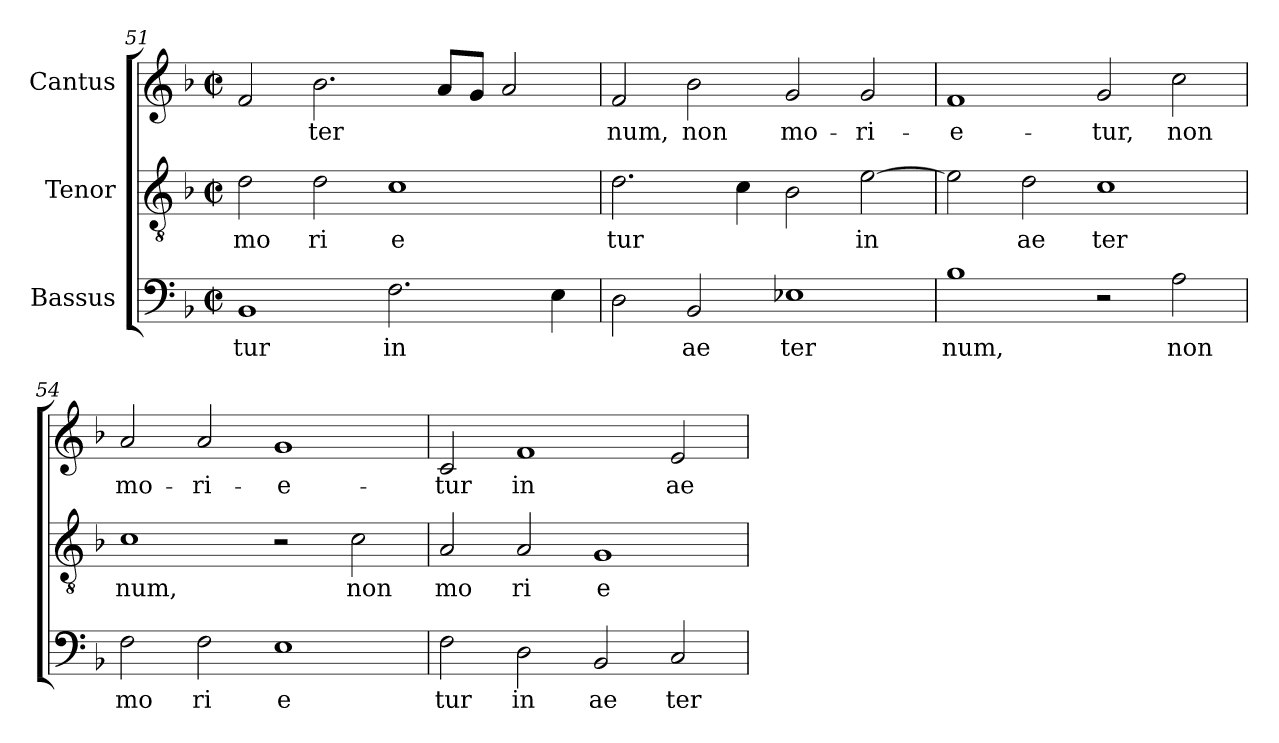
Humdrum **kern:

**kern	**text	**kern	**text	**kern	**text
*part3	*part3	*part2	*part2	*part1	*part1
*staff3	*staff3	*staff2	*staff2	*staff1	*staff1
*I"Bassus	*	*I"Tenor	*	*I"Cantus	*
*clefF4	*	*clefGv2	*	*clefG2	*
*k[b-]	*	*k[b-]	*	*k[b-]	*
*F:	*	*F:	*	*F:	*
*M2/2	*	*M2/2	*	*M2/2	*
*met(c|)	*	*met(c|)	*	*met(c|)	*
=51	=51	=51	=51	=51	=51
!	!LO:LY:b	!	!LO:LY:b:cj	!	!LO:LY:b:cj
1BB-	tur	2d\	mo	2f/	--
!	!	!	!LO:LY:b:cj	!	!LO:LY:b:cj
.	.	2d\	ri	2.b-\	-ter-
!	!LO:LY:b	!	!LO:LY:b:cj	!	!
2.F\	in	1c	e	.	.
!	!	!	!	!	!LO:LY:b:cj
.	.	.	.	8a/L	--
!	!	!	!	!	!LO:LY:b:cj
.	.	.	.	8g/J	--
!	!	!	!	!	!LO:LY:b:cj
.	.	.	.	2a/	--
!	!LO:LY:b	!	!	!	!
4E\	.	.	.	.	.
=52	=52	=52	=52	=52	=52
!	!LO:LY:b	!	!LO:LY:b:cj	!	!LO:LY:b:cj
2D\	.	2.d\	tur	2f/	-num,
!	!LO:LY:b	!	!	!	!LO:LY:b:cj
2BB-/	ae	.	.	2b-\	non
!	!	!	!LO:LY:b:cj	!	!
.	.	4c\	.	.	.
!	!LO:LY:b	!	!LO:LY:b:cj	!	!LO:LY:b:cj
1E-X	ter	2B-\	.	2g/	mo-
!	!	!	!LO:LY:b:cj	!	!LO:LY:b:cj
.	.	[>2e\	in	2g/	-ri-
=53	=53	=53	=53	=53	=53
!	!LO:LY:b	!	!LO:LY:b:cj	!	!LO:LY:b:cj
1B-	num,	2e\]	.	1f	-e-
!	!	!	!LO:LY:b:cj	!	!
.	.	2d\	ae	.	.
!	!	!	!LO:LY:b:cj	!	!LO:LY:b:cj
2r	.	1c	ter	2g/	-tur,
!	!LO:LY:b	!	!	!	!LO:LY:b:cj
2A\	non	.	.	2cc\	non
=54	=54	=54	=54	=54	=54
!	!LO:LY:b	!	!LO:LY:b:cj	!	!LO:LY:b:cj
2F\	mo	1c	num,	2a/	mo-
!	!LO:LY:b	!	!	!	!LO:LY:b:cj
2F\	ri	.	.	2a/	-ri-
!	!LO:LY:b	!	!	!	!LO:LY:b:cj
1E	e	2r	.	1g	-e-
!	!	!	!LO:LY:b:cj	!	!
.	.	2c\	non	.	.
=55	=55	=55	=55	=55	=55
!	!LO:LY:b	!	!LO:LY:b:cj	!	!LO:LY:b:cj
2F\	tur	2A/	mo	2c/	-tur
!	!LO:LY:b	!	!LO:LY:b:cj	!	!LO:LY:b:cj
2D\	in	2A/	ri	1f	in
!	!LO:LY:b	!	!LO:LY:b:cj	!	!
2BB-/	ae	1G	e	.	.
!	!LO:LY:b	!	!	!	!LO:LY:b:cj
2C/	ter	.	.	2e/	ae-
=	=	=	=	=	=
*-	*-	*-	*-	*-	*-
